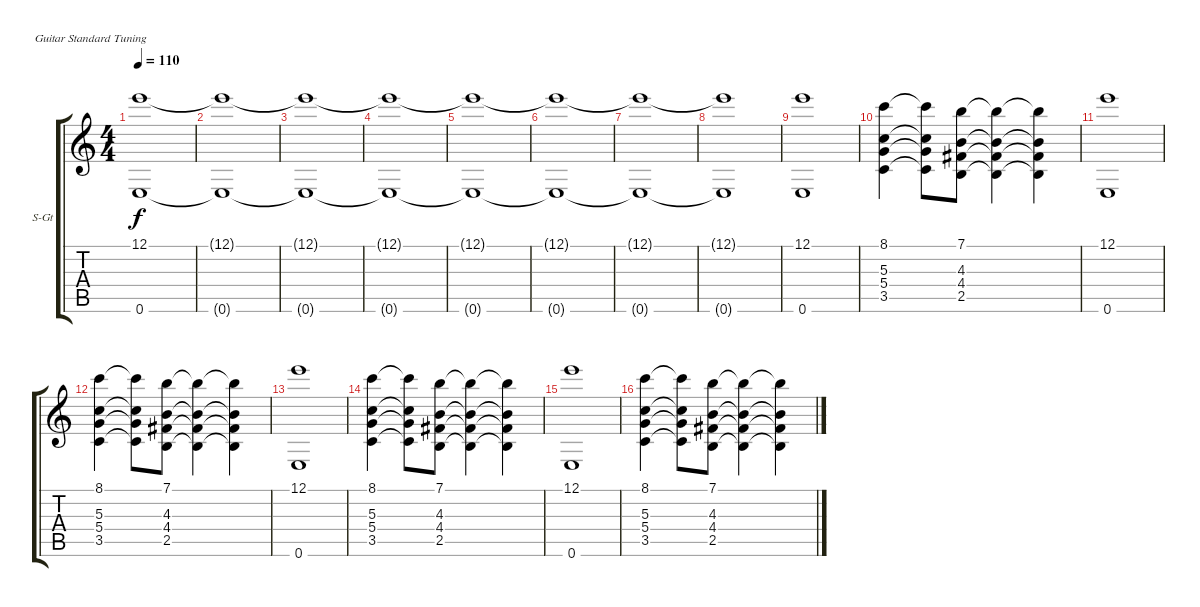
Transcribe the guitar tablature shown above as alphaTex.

\defaultSystemsLayout 4
\bracketExtendMode groupsimilarinstruments
\firstSystemTrackNameOrientation horizontal
\otherSystemsTrackNameOrientation horizontal
\track ("Viola" "S-Gt") {instrument acousticguitarsteel}
\staff {score tabs}
\tuning (E4 B3 G3 D3 A2 E2)
\ts (4 4)
\tempo 110
\clef g2
\scale
0.485477
\ks c
(12.1 0.6).1{dy f instrument acousticguitarsteel} |
\scale
0.257261 (0.6{t} 12.1{t}).1 |
\scale
0.257261 (0.6{t} 12.1{t}).1 |
\scale
0.333333 (0.6{t} 12.1{t}).1 |
\scale
0.333333 (0.6{t} 12.1{t}).1 |
\scale
0.333333 (12.1{t} 0.6{t}).1 |
\scale
0.333333 (12.1{t} 0.6{t}).1 |
\scale
0.333333 (12.1{t} 0.6{t}).1 |
\scale
0.333333 (0.6 12.1).1 |
\scale
0.333333 (3.5 5.4 5.3 8.1).4 (5.3{t} 5.4{t} 3.5{t} 8.1{t}).8 (2.5 4.4 4.3 7.1).8 (4.3{t} 4.4{t} 2.5{t} 7.1{t}).4 (4.3{t} 4.4{t} 2.5{t} 7.1{t}).4 |
\scale
0.333333 (0.6 12.1).1 |
\scale
0.333333 (3.5 5.4 5.3 8.1).4 (5.3{t} 5.4{t} 3.5{t} 8.1{t}).8 (2.5 4.4 4.3 7.1).8 (4.3{t} 4.4{t} 2.5{t} 7.1{t}).4 (4.3{t} 4.4{t} 2.5{t} 7.1{t}).4 |
\scale
0.333333 (0.6 12.1).1 |
\scale
0.333333 (3.5 5.4 5.3 8.1).4 (5.3{t} 5.4{t} 3.5{t} 8.1{t}).8 (2.5 4.4 4.3 7.1).8 (4.3{t} 4.4{t} 2.5{t} 7.1{t}).4 (4.3{t} 4.4{t} 2.5{t} 7.1{t}).4 |
\scale
0.333333 (0.6 12.1).1 |
\scale
0.333333 (3.5 5.4 5.3 8.1).4 (5.3{t} 5.4{t} 3.5{t} 8.1{t}).8 (2.5 4.4 4.3 7.1).8 (4.3{t} 4.4{t} 2.5{t} 7.1{t}).4 (4.3{t} 4.4{t} 2.5{t} 7.1{t}).4
